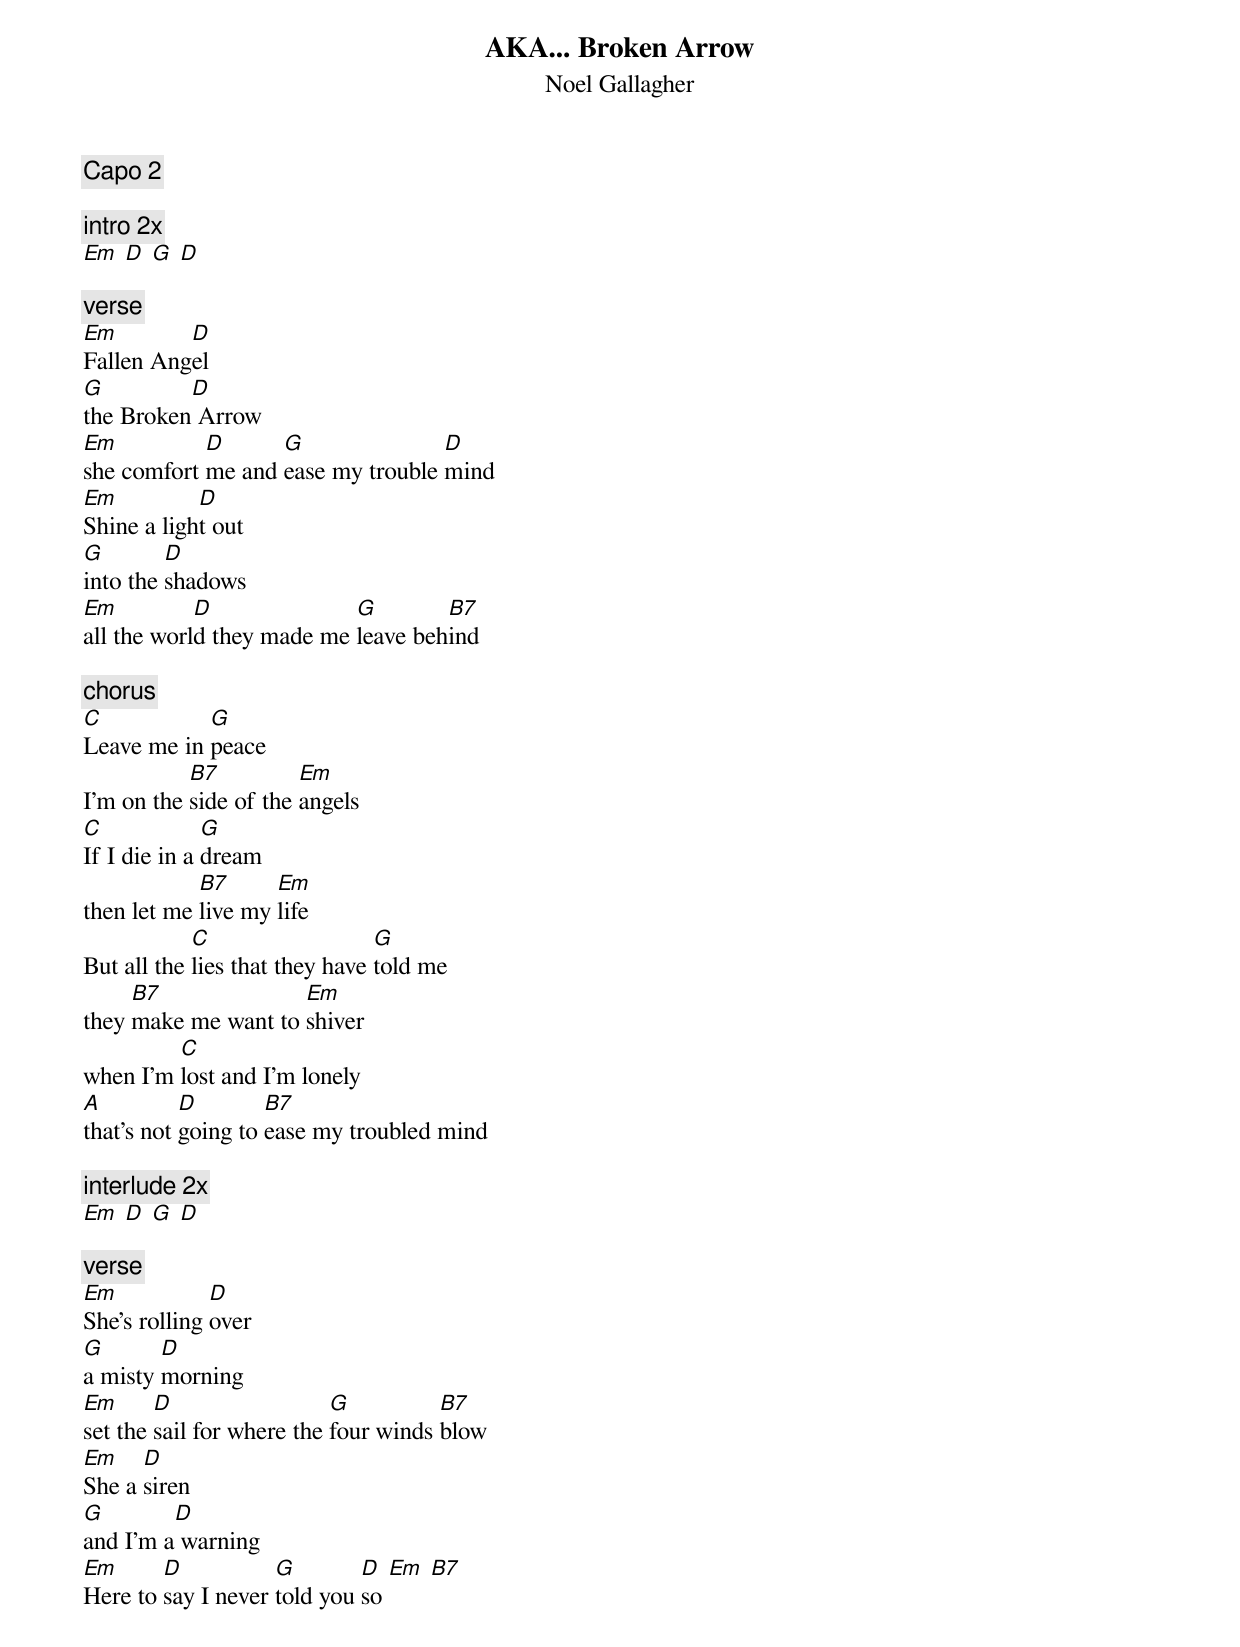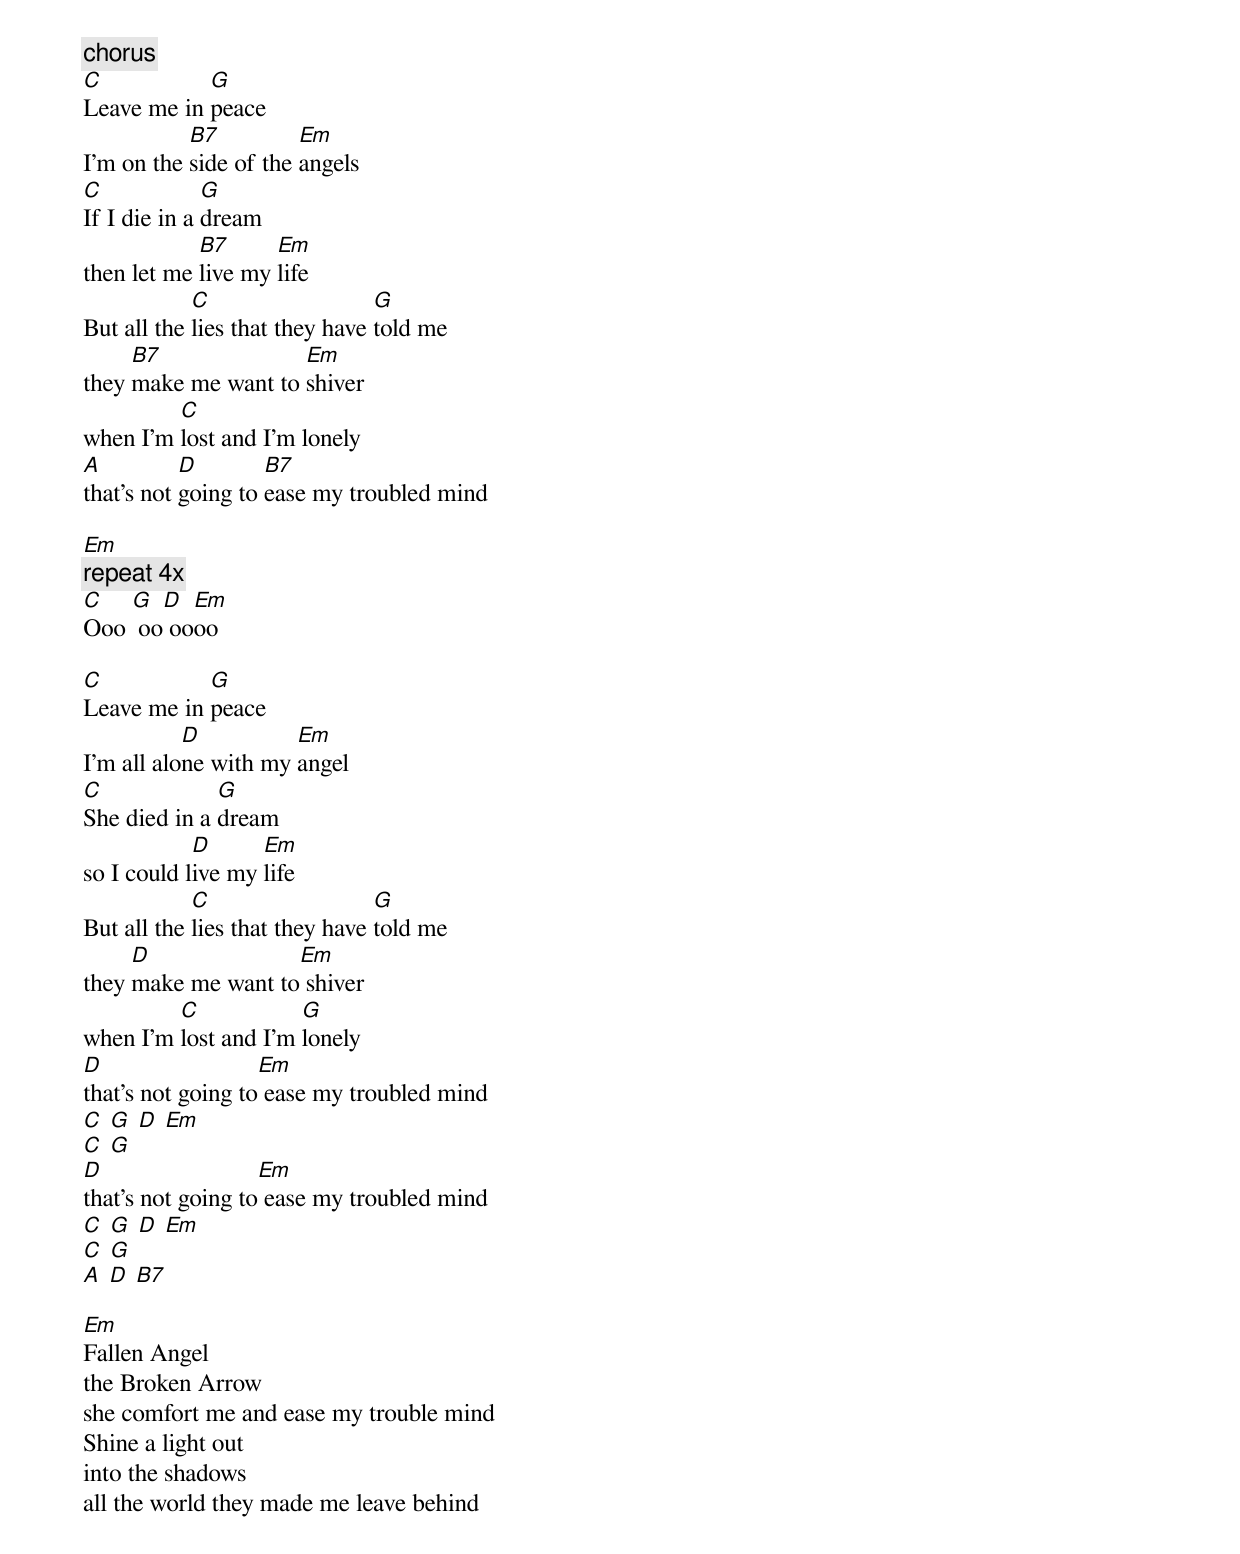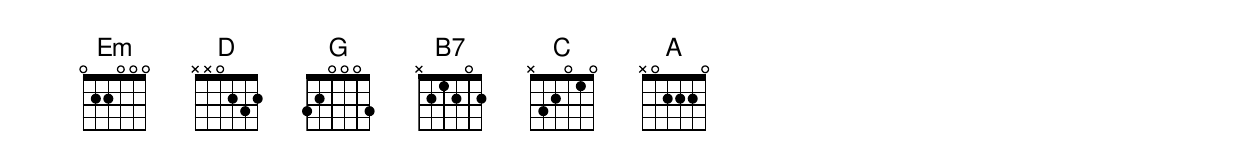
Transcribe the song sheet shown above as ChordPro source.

{title: AKA... Broken Arrow}
{subtitle: Noel Gallagher}
{c:Capo 2}

{c:intro 2x}
[Em] [D] [G] [D]

{c:verse}
[Em]Fallen Ang[D]el
[G]the Broken[D] Arrow
[Em]she comfort [D]me and [G]ease my trouble [D]mind
[Em]Shine a ligh[D]t out
[G]into the [D]shadows
[Em]all the worl[D]d they made me [G]leave beh[B7]ind

{c:chorus}
[C]Leave me in [G]peace
I'm on the [B7]side of the [Em]angels
[C]If I die in a [G]dream
then let me [B7]live my [Em]life
But all the [C]lies that they have [G]told me
they [B7]make me want to [Em]shiver
when I'm [C]lost and I'm lonely
[A]that's not [D]going to [B7]ease my troubled mind

{c:interlude 2x}
[Em] [D] [G] [D]

{c:verse}
[Em]She's rolling [D]over
[G]a misty [D]morning
[Em]set the [D]sail for where the [G]four winds [B7]blow
[Em]She a [D]siren
[G]and I'm a[D] warning
[Em]Here to [D]say I never [G]told you [D]so [Em] [B7]

{c:chorus}
[C]Leave me in [G]peace
I'm on the [B7]side of the [Em]angels
[C]If I die in a [G]dream
then let me [B7]live my [Em]life
But all the [C]lies that they have [G]told me
they [B7]make me want to [Em]shiver
when I'm [C]lost and I'm lonely
[A]that's not [D]going to [B7]ease my troubled mind

[Em]
{c:repeat 4x}
[C]Ooo [G] oo[D] oo[Em]oo

[C]Leave me in [G]peace
I'm all alo[D]ne with my [Em]angel
[C]She died in a [G]dream
so I could l[D]ive my [Em]life
But all the [C]lies that they have [G]told me
they [D]make me want to[Em] shiver
when I'm [C]lost and I'm [G]lonely
[D]that's not going to[Em] ease my troubled mind
[C] [G] [D] [Em]
[C] [G]
[D]that's not going to[Em] ease my troubled mind
[C] [G] [D] [Em]
[C] [G]
[A] [D] [B7]

[Em]Fallen Angel
the Broken Arrow
she comfort me and ease my trouble mind
Shine a light out
into the shadows
all the world they made me leave behind
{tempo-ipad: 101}
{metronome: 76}
